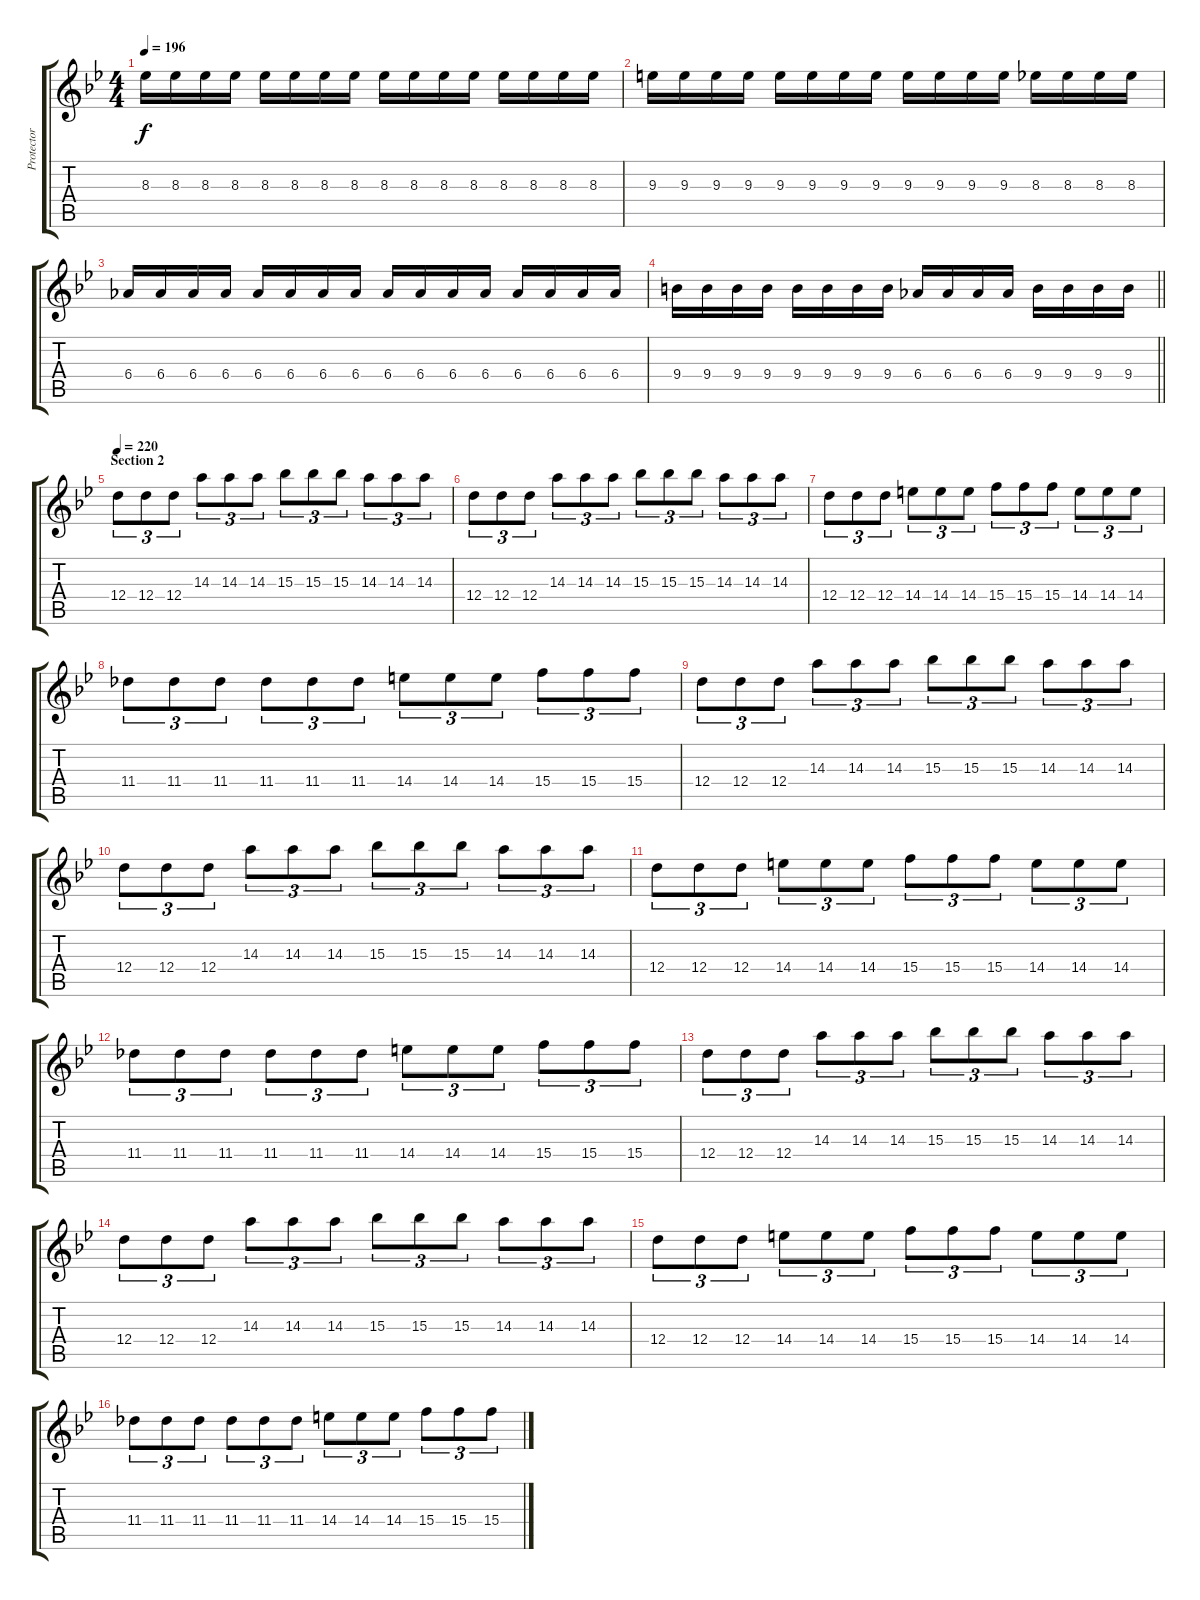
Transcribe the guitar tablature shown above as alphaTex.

\track ("Protector" "Protector") {instrument distortionguitar}
\staff {score tabs}
\tuning (E4 B3 G3 D3 A2 E2) {hide}
\ts (4 4)
\tempo 196
\clef g2
\ks gminor
8.3.16{dy f} 8.3.16 8.3.16 8.3.16 8.3.16 8.3.16 8.3.16 8.3.16 8.3.16 8.3.16 8.3.16 8.3.16 8.3.16 8.3.16 8.3.16 8.3.16 |
9.3.16 9.3.16 9.3.16 9.3.16 9.3.16 9.3.16 9.3.16 9.3.16 9.3.16 9.3.16 9.3.16 9.3.16 8.3.16 8.3.16 8.3.16 8.3.16 |
6.4.16 6.4.16 6.4.16 6.4.16 6.4.16 6.4.16 6.4.16 6.4.16 6.4.16 6.4.16 6.4.16 6.4.16 6.4.16 6.4.16 6.4.16 6.4.16 |
\barLineRight lightlight
9.4.16 9.4.16 9.4.16 9.4.16 9.4.16 9.4.16 9.4.16 9.4.16 6.4.16 6.4.16 6.4.16 6.4.16 9.4.16 9.4.16 9.4.16 9.4.16 |
\section ("" "Section 2")
\tempo 220
12.4.8{tu (3 2)} 12.4.8{tu (3 2)} 12.4.8{tu (3 2)} 14.3.8{tu (3 2)} 14.3.8{tu (3 2)} 14.3.8{tu (3 2)} 15.3.8{tu (3 2)} 15.3.8{tu (3 2)} 15.3.8{tu (3 2)} 14.3.8{tu (3 2)} 14.3.8{tu (3 2)} 14.3.8{tu (3 2)} |
12.4.8{tu (3 2)} 12.4.8{tu (3 2)} 12.4.8{tu (3 2)} 14.3.8{tu (3 2)} 14.3.8{tu (3 2)} 14.3.8{tu (3 2)} 15.3.8{tu (3 2)} 15.3.8{tu (3 2)} 15.3.8{tu (3 2)} 14.3.8{tu (3 2)} 14.3.8{tu (3 2)} 14.3.8{tu (3 2)} |
12.4.8{tu (3 2)} 12.4.8{tu (3 2)} 12.4.8{tu (3 2)} 14.4.8{tu (3 2)} 14.4.8{tu (3 2)} 14.4.8{tu (3 2)} 15.4.8{tu (3 2)} 15.4.8{tu (3 2)} 15.4.8{tu (3 2)} 14.4.8{tu (3 2)} 14.4.8{tu (3 2)} 14.4.8{tu (3 2)} |
11.4.8{tu (3 2)} 11.4.8{tu (3 2)} 11.4.8{tu (3 2)} 11.4.8{tu (3 2)} 11.4.8{tu (3 2)} 11.4.8{tu (3 2)} 14.4.8{tu (3 2)} 14.4.8{tu (3 2)} 14.4.8{tu (3 2)} 15.4.8{tu (3 2)} 15.4.8{tu (3 2)} 15.4.8{tu (3 2)} |
12.4.8{tu (3 2)} 12.4.8{tu (3 2)} 12.4.8{tu (3 2)} 14.3.8{tu (3 2)} 14.3.8{tu (3 2)} 14.3.8{tu (3 2)} 15.3.8{tu (3 2)} 15.3.8{tu (3 2)} 15.3.8{tu (3 2)} 14.3.8{tu (3 2)} 14.3.8{tu (3 2)} 14.3.8{tu (3 2)} |
12.4.8{tu (3 2)} 12.4.8{tu (3 2)} 12.4.8{tu (3 2)} 14.3.8{tu (3 2)} 14.3.8{tu (3 2)} 14.3.8{tu (3 2)} 15.3.8{tu (3 2)} 15.3.8{tu (3 2)} 15.3.8{tu (3 2)} 14.3.8{tu (3 2)} 14.3.8{tu (3 2)} 14.3.8{tu (3 2)} |
12.4.8{tu (3 2)} 12.4.8{tu (3 2)} 12.4.8{tu (3 2)} 14.4.8{tu (3 2)} 14.4.8{tu (3 2)} 14.4.8{tu (3 2)} 15.4.8{tu (3 2)} 15.4.8{tu (3 2)} 15.4.8{tu (3 2)} 14.4.8{tu (3 2)} 14.4.8{tu (3 2)} 14.4.8{tu (3 2)} |
11.4.8{tu (3 2)} 11.4.8{tu (3 2)} 11.4.8{tu (3 2)} 11.4.8{tu (3 2)} 11.4.8{tu (3 2)} 11.4.8{tu (3 2)} 14.4.8{tu (3 2)} 14.4.8{tu (3 2)} 14.4.8{tu (3 2)} 15.4.8{tu (3 2)} 15.4.8{tu (3 2)} 15.4.8{tu (3 2)} |
12.4.8{tu (3 2)} 12.4.8{tu (3 2)} 12.4.8{tu (3 2)} 14.3.8{tu (3 2)} 14.3.8{tu (3 2)} 14.3.8{tu (3 2)} 15.3.8{tu (3 2)} 15.3.8{tu (3 2)} 15.3.8{tu (3 2)} 14.3.8{tu (3 2)} 14.3.8{tu (3 2)} 14.3.8{tu (3 2)} |
12.4.8{tu (3 2)} 12.4.8{tu (3 2)} 12.4.8{tu (3 2)} 14.3.8{tu (3 2)} 14.3.8{tu (3 2)} 14.3.8{tu (3 2)} 15.3.8{tu (3 2)} 15.3.8{tu (3 2)} 15.3.8{tu (3 2)} 14.3.8{tu (3 2)} 14.3.8{tu (3 2)} 14.3.8{tu (3 2)} |
12.4.8{tu (3 2)} 12.4.8{tu (3 2)} 12.4.8{tu (3 2)} 14.4.8{tu (3 2)} 14.4.8{tu (3 2)} 14.4.8{tu (3 2)} 15.4.8{tu (3 2)} 15.4.8{tu (3 2)} 15.4.8{tu (3 2)} 14.4.8{tu (3 2)} 14.4.8{tu (3 2)} 14.4.8{tu (3 2)} |
11.4.8{tu (3 2)} 11.4.8{tu (3 2)} 11.4.8{tu (3 2)} 11.4.8{tu (3 2)} 11.4.8{tu (3 2)} 11.4.8{tu (3 2)} 14.4.8{tu (3 2)} 14.4.8{tu (3 2)} 14.4.8{tu (3 2)} 15.4.8{tu (3 2)} 15.4.8{tu (3 2)} 15.4.8{tu (3 2)}
